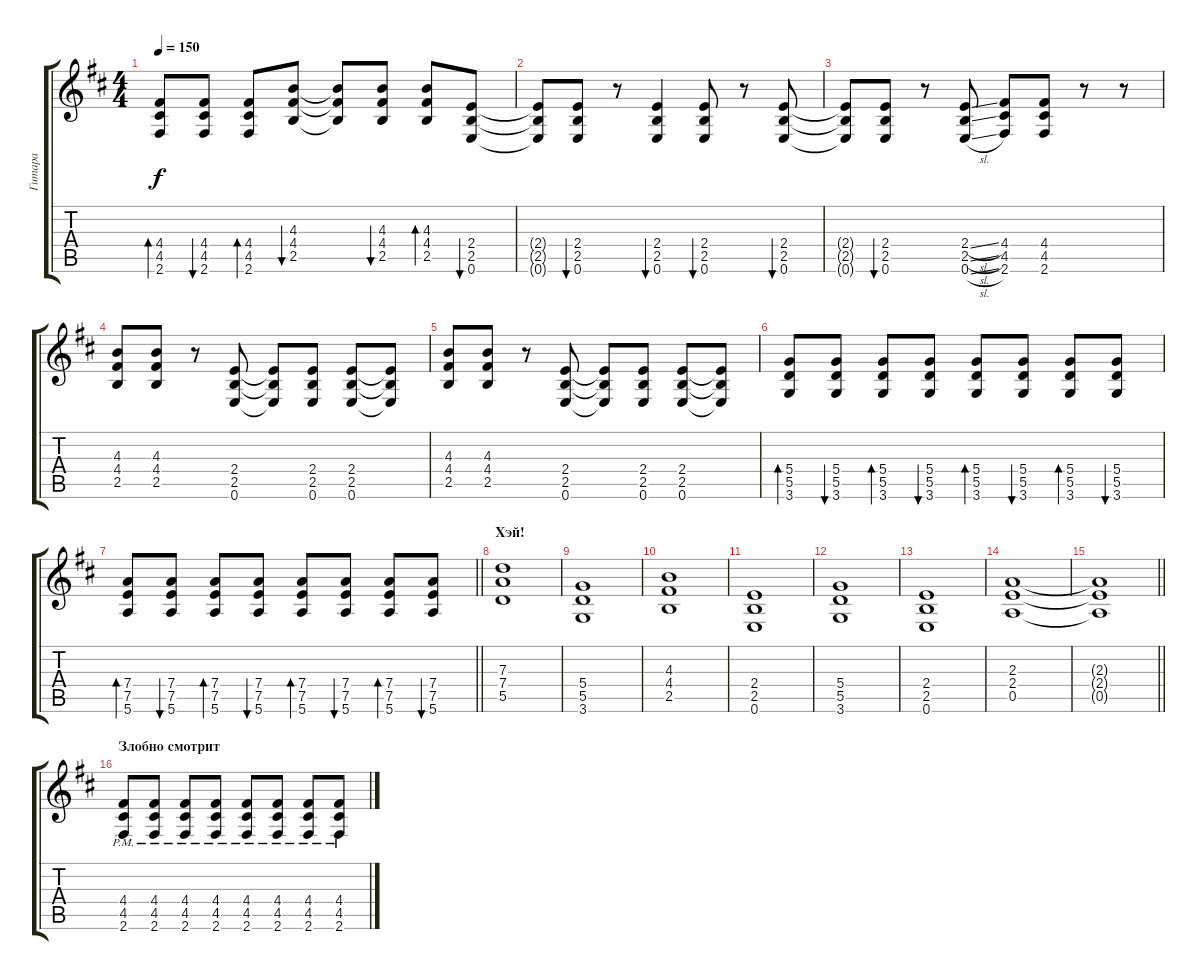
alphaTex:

\track ("Гитара" "Гитара") {instrument distortionguitar}
\staff {score tabs}
\tuning (E4 B3 G3 D3 A2 E2) {hide}
\ts (4 4)
\tempo 150
\clef g2
\ks bminor
(4.4 4.5 2.6).8{bd 60 dy f} (4.4 4.5 2.6).8{bu 60} (4.4 4.5 2.6).8{bd 60} (4.3 4.4 2.5).8{bu 60} (4.3{t} 4.4{t} 2.5{t}).8 (4.3 4.4 2.5).8{bu 60} (4.3 4.4 2.5).8{bd 60} (2.4 2.5 0.6).8{bu 60} |
(2.4{t} 2.5{t} 0.6{t}).8 (2.4 2.5 0.6).8{bu 60} r.8 (2.4 2.5 0.6).4{bu 60} (2.4 2.5 0.6).8{bu 60} r.8 (2.4 2.5 0.6).8{bu 60} |
(2.4{t} 2.5{t} 0.6{t}).8 (2.4 2.5 0.6).8{bu 60} r.8 (2.4{sl} 2.5{sl} 0.6{sl}).8 (4.4 4.5 2.6).8 (4.4 4.5 2.6).8 r.8 r.8 |
(4.3 4.4 2.5).8 (4.3 4.4 2.5).8 r.8 (2.4 2.5 0.6).8 (2.4{t} 2.5{t} 0.6{t}).8 (2.4 2.5 0.6).8 (2.4 2.5 0.6).8 (2.4{t} 2.5{t} 0.6{t}).8 |
(4.3 4.4 2.5).8 (4.3 4.4 2.5).8 r.8 (2.4 2.5 0.6).8 (2.4{t} 2.5{t} 0.6{t}).8 (2.4 2.5 0.6).8 (2.4 2.5 0.6).8 (2.4{t} 2.5{t} 0.6{t}).8 |
(5.4 5.5 3.6).8{bd 60} (5.4 5.5 3.6).8{bu 60} (5.4 5.5 3.6).8{bd 60} (5.4 5.5 3.6).8{bu 60} (5.4 5.5 3.6).8{bd 60} (5.4 5.5 3.6).8{bu 60} (5.4 5.5 3.6).8{bd 60} (5.4 5.5 3.6).8{bu 60} |
\barLineRight lightlight
(7.4 7.5 5.6).8{bd 60} (7.4 7.5 5.6).8{bu 60} (7.4 7.5 5.6).8{bd 60} (7.4 7.5 5.6).8{bu 60} (7.4 7.5 5.6).8{bd 60} (7.4 7.5 5.6).8{bu 60} (7.4 7.5 5.6).8{bd 60} (7.4 7.5 5.6).8{bu 60} |
\section ("" "Хэй!")
(7.3 7.4 5.5).1 |
(5.4 5.5 3.6).1 |
(4.3 4.4 2.5).1 |
(2.4 2.5 0.6).1 |
(5.4 5.5 3.6).1 |
(2.4 2.5 0.6).1 |
(2.3 2.4 0.5).1 |
\barLineRight lightlight
(2.3{t} 2.4{t} 0.5{t}).1 |
\section ("" "Злобно смотрит")
(4.4{pm} 4.5{pm} 2.6{pm}).8 (4.4{pm} 4.5{pm} 2.6{pm}).8 (4.4{pm} 4.5{pm} 2.6{pm}).8 (4.4{pm} 4.5{pm} 2.6{pm}).8 (4.4{pm} 4.5{pm} 2.6{pm}).8 (4.4{pm} 4.5{pm} 2.6{pm}).8 (4.4{pm} 4.5{pm} 2.6{pm}).8 (4.4{pm} 4.5{pm} 2.6{pm}).8
